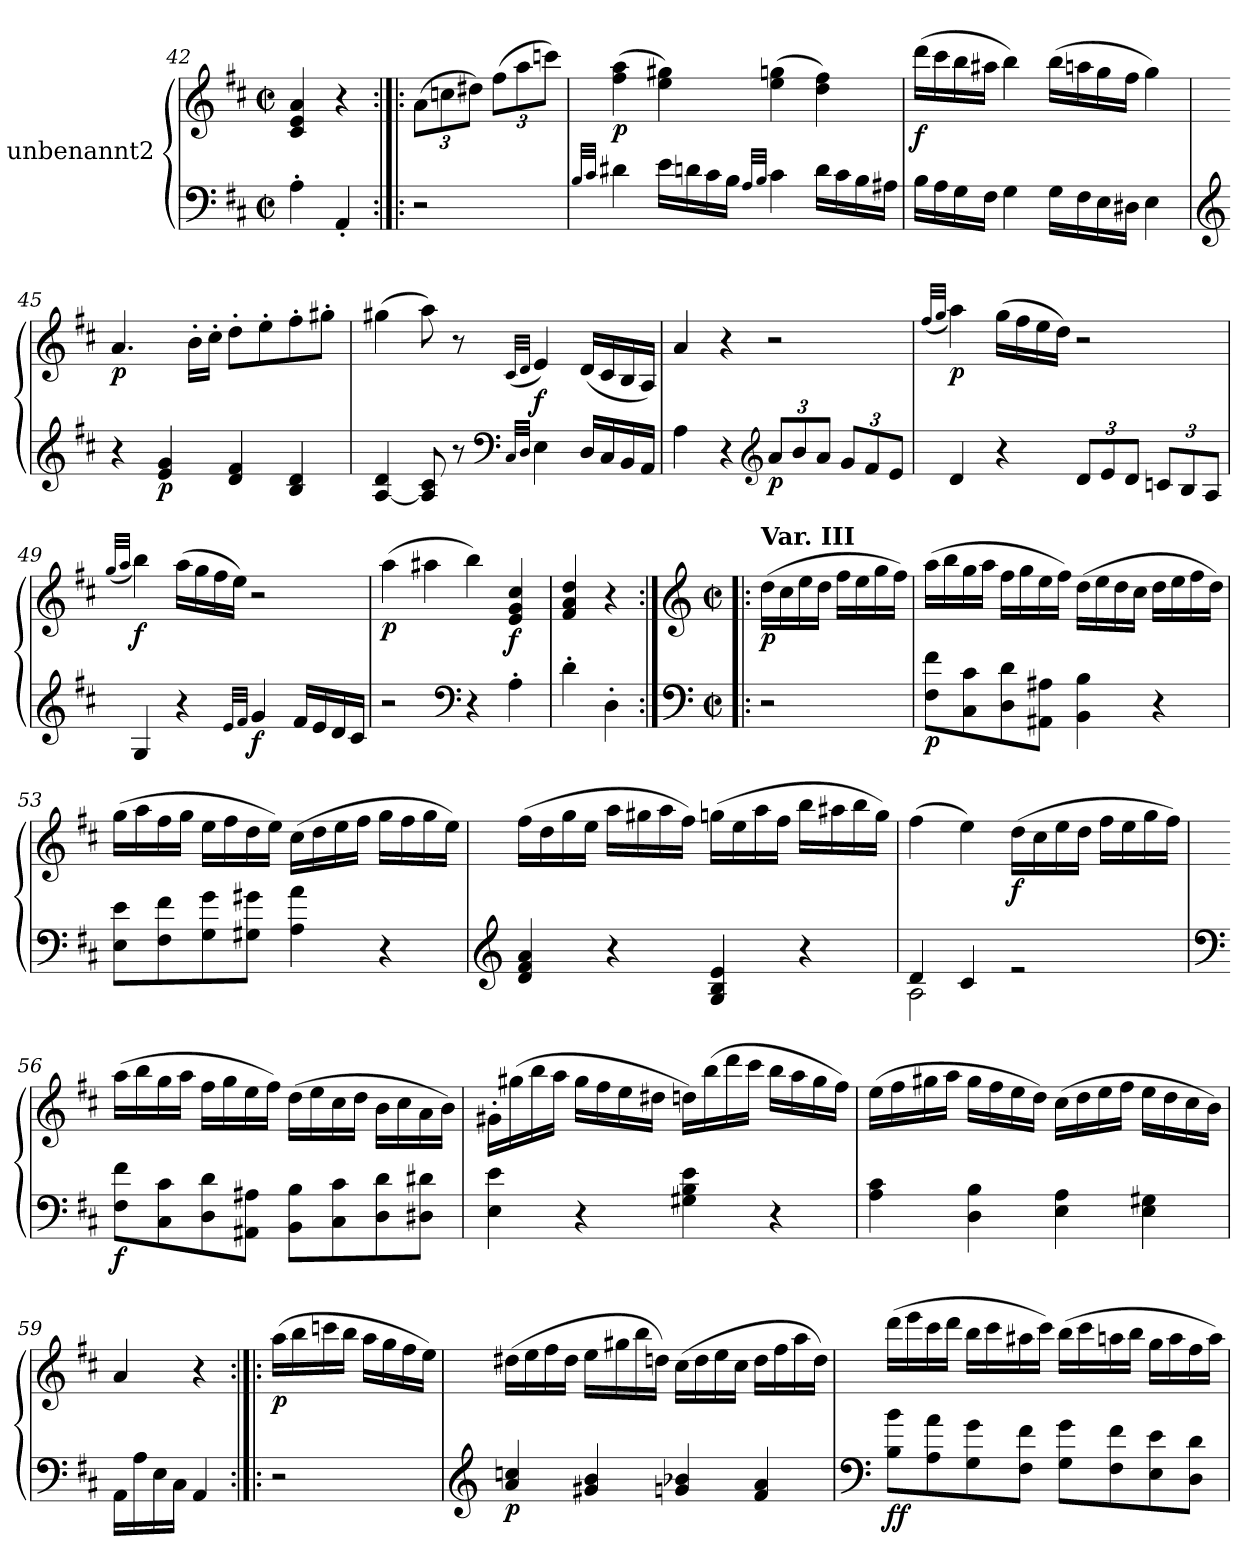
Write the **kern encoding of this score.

**kern	**kern	**dynam
*part1	*part1	*part1
*staff2	*staff1	*staff1/2
*I"unbenannt2	*	*
*clefF4	*clefG2	*
*k[f#c#]	*k[f#c#]	*
*M2/2	*M2/2	*
*met(c|)	*met(c|)	*
=42	=42	=42
4A'\	4c#/ 4e/ 4a/	.
4AA'/	4r	.
=42X5:|!|:	=42X5:|!|:	=42X5:|!|:
*	*Xbrackettup	*
2r	(>12a\L	.
.	12ccn\	.
.	12dd#X\J)	.
.	(>12ff#\L	.
.	12aa\	.
.	12cccn\J)	.
!!LO:LB:g=z
=43	=43	=43
32qB/LLL	.	.
32qc#/JJJ	.	.
!	!	!LO:DY:b
4d#X\	(>4ff#\ 4aa\	p
16e\LL	4ee\ 4gg#X\)	.
16dn\	.	.
16c#\	.	.
16B\JJ	.	.
32qA/LLL	.	.
32qB/JJJ	.	.
4c#\	(>4ee\ 4ggn\	.
16d\LL	4dd\ 4ff#\)	.
16c#\	.	.
16B\	.	.
16A#X\JJ	.	.
=44	=44	=44
!	!	!LO:DY:b
16B\LL	(>16ddd\LL	f
16A\	16ccc#\	.
16G\	16bb\	.
16F#\JJ	16aa#X\JJ	.
4G\	4bb\)	.
16G\LL	(>16bb\LL	.
16F#\	16aan\	.
16E\	16gg\	.
16D#X\JJ	16ff#\JJ	.
4E\	4gg\)	.
!!LO:LB:g=z
=45	=45	=45
*clefG2	*	*
!	!	!LO:DY:b
4r	4.a/	p
!	!	!LO:DY:b=2
4e/ 4g/	.	p
.	16b'\LL	.
.	16cc#'\JJ	.
4d/ 4f#/	8dd'\L	.
.	8ee'\	.
4B/ 4d/	8ff#'\	.
.	8gg#X'\J	.
=46	=46	=46
[<4A/ 4d/	(>4gg#X\	.
8A/] 8c#/	8aa\)	.
8r	8r	.
*clefF4	*	*
32qC#/LLL	(<32qc#/LLL	.
32qD/JJJ	32qd/JJJ	.
!	!	!LO:DY:b
4E\	4e/)	f
16D/LL	(<16d/LL	.
16C#/	16c#/	.
16BB/	16B/	.
16AA/JJ	16A/JJ)	.
=47	=47	=47
4A\	4a/	.
4r	4r	.
*clefG2	*	*
*Xbrackettup	*	*
!	!	!LO:DY:b=2
12a/L	2r	p
12b/	.	.
12a/J	.	.
12g/L	.	.
12f#/	.	.
12e/J	.	.
!!LO:LB:g=z
=48	=48	=48
.	(<32qff#/LLL	.
.	32qgg/JJJ	.
!	!	!LO:DY:b
4d/	4aa\)	p
4r	(>16gg\LL	.
.	16ff#\	.
.	16ee\	.
.	16dd\JJ)	.
12d/L	2r	.
12e/	.	.
12d/J	.	.
12cn/L	.	.
12B/	.	.
12A/J	.	.
=49	=49	=49
.	(<32qgg/LLL	.
.	32qaa/JJJ	.
!	!	!LO:DY:b
4G/	4bb\)	f
4r	(>16aa\LL	.
.	16gg\	.
.	16ff#\	.
.	16ee\JJ)	.
32qe/LLL	.	.
32qf#/JJJ	.	.
!	!	!LO:DY:b=2
4g/	2r	f
16f#/LL	.	.
16e/	.	.
16d/	.	.
16c#/JJ	.	.
=50	=50	=50
!	!	!LO:DY:b
2r	(>4aa\	p
.	4aa#X\	.
*clefF4	*	*
4r	4bb\)	.
!	!	!LO:DY:b
4A'\	4e/ 4g/ 4cc#/	f
=51	=51	=51
4d'\	4f#/ 4a/ 4dd/	.
4D'\	4r	.
!!LO:LB:g=z
=51X6:|!|:	=51X6:|!|:	=51X6:|!|:
*clefF4	*clefG2	*
*M2/2	*M2/2	*
*met(c|)	*met(c|)	*
!	!LO:TX:a:B:t=Var. III	!
!	!	!LO:DY:b
2r	(>16dd\LL	p
.	16cc#\	.
.	16ee\	.
.	16dd\JJ	.
.	16ff#\LL	.
.	16ee\	.
.	16gg\	.
.	16ff#\JJ)	.
=52	=52	=52
!	!	!LO:DY:b=2
8F#\ 8f#\L	(>16aa\LL	p
.	16bb\	.
8C#\ 8c#\	16gg\	.
.	16aa\JJ	.
8D\ 8d\	16ff#\LL	.
.	16gg\	.
8AA#X\ 8A#X\J	16ee\	.
.	16ff#\JJ)	.
4BB\ 4B\	(>16dd\LL	.
.	16ee\	.
.	16dd\	.
.	16cc#\JJ	.
4r	16dd\LL	.
.	16ee\	.
.	16ff#\	.
.	16dd\JJ)	.
=53	=53	=53
8E\ 8e\L	(>16gg\LL	.
.	16aa\	.
8F#\ 8f#\	16ff#\	.
.	16gg\JJ	.
8G\ 8g\	16ee\LL	.
.	16ff#\	.
8G#X\ 8g#X\J	16dd\	.
.	16ee\JJ)	.
4A\ 4a\	(>16cc#\LL	.
.	16dd\	.
.	16ee\	.
.	16ff#\JJ	.
4r	16gg\LL	.
.	16ff#\	.
.	16gg\	.
.	16ee\JJ)	.
!!LO:PB:g=z
=54	=54	=54
*clefG2	*	*
4d/ 4f#/ 4a/	(>16ff#\LL	.
.	16dd\	.
.	16gg\	.
.	16ee\JJ	.
4r	16aa\LL	.
.	16gg#X\	.
.	16aa\	.
.	16ff#\JJ)	.
4G/ 4B/ 4e/	(>16ggn\LL	.
.	16ee\	.
.	16aa\	.
.	16ff#\JJ	.
4r	16bb\LL	.
.	16aa#X\	.
.	16bb\	.
.	16gg\JJ)	.
=55	=55	=55
*^	*	*
4d/	2A\	(>4ff#\	.
4c#/	.	4ee\)	.
!	!	!	!LO:DY:b
2re	2ryy	(>16dd\LL	f
.	.	16cc#\	.
.	.	16ee\	.
.	.	16dd\JJ	.
.	.	16ff#\LL	.
.	.	16ee\	.
.	.	16gg\	.
.	.	16ff#\JJ)	.
*v	*v	*	*
=56	=56	=56
*clefF4	*	*
!	!	!LO:DY:b=2
8F#\ 8f#\L	(>16aa\LL	f
.	16bb\	.
8C#\ 8c#\	16gg\	.
.	16aa\JJ	.
8D\ 8d\	16ff#\LL	.
.	16gg\	.
8AA#X\ 8A#X\J	16ee\	.
.	16ff#\JJ)	.
8BB\ 8B\L	(>16dd\LL	.
.	16ee\	.
8C#\ 8c#\	16cc#\	.
.	16dd\JJ	.
8D\ 8d\	16b\LL	.
.	16cc#\	.
8D#X\ 8d#X\J	16a\	.
.	16b\JJ)	.
!!LO:LB:g=z
=57	=57	=57
4E\ 4e\	16g#X'\LL	.
.	(>16gg#X\	.
.	16bb\	.
.	16aa\JJ	.
4r	16gg#\LL	.
.	16ff#\	.
.	16ee\	.
.	16dd#X\JJ	.
4G#X\ 4B\ 4e\	16ddn\LL)	.
.	(>16bb\	.
.	16ddd\	.
.	16ccc#\JJ	.
4r	16bb\LL	.
.	16aa\	.
.	16gg#\	.
.	16ff#\JJ)	.
=58	=58	=58
4A\ 4c#\	(>16ee\LL	.
.	16ff#\	.
.	16gg#X\	.
.	16aa\JJ	.
4D\ 4B\	16gg#\LL	.
.	16ff#\	.
.	16ee\	.
.	16dd\JJ)	.
4E\ 4A\	(>16cc#\LL	.
.	16dd\	.
.	16ee\	.
.	16ff#\JJ	.
4E\ 4G#X\	16ee\LL	.
.	16dd\	.
.	16cc#\	.
.	16b\JJ)	.
=59	=59	=59
16AA\LL	4a/	.
16A\	.	.
16E\	.	.
16C#\JJ	.	.
4AA/	4r	.
!!LO:LB:g=z
=59X7:|!|:	=59X7:|!|:	=59X7:|!|:
!	!	!LO:DY:b
2r	(>16aa\LL	p
.	16bb\	.
.	16cccn\	.
.	16bb\JJ	.
.	16aa\LL	.
.	16gg\	.
.	16ff#\	.
.	16ee\JJ)	.
=60	=60	=60
*clefG2	*	*
!	!	!LO:DY:b=2
4a/ 4ccn/	(>16dd#X\LL	p
.	16ee\	.
.	16ff#\	.
.	16dd#\JJ	.
4g#X/ 4b/	16ee\LL	.
.	16gg#X\	.
.	16bb\	.
.	16ddn\JJ)	.
4gn/ 4b-X/	(>16cc#\LL	.
.	16dd\	.
.	16ee\	.
.	16cc#\JJ	.
4f#/ 4a/	16dd\LL	.
.	16ff#\	.
.	16aa\	.
.	16dd\JJ)	.
=61	=61	=61
*clefF4	*	*
!	!	!LO:DY:b=2
!	!	!LO:DY:n=1:b
8B\ 8b\L	(>16ddd\LL	f f
.	16eee\	.
8A\ 8a\	16ccc#\	.
.	16ddd\JJ	.
8G\ 8g\	16bb\LL	.
.	16ccc#\	.
8F#\ 8f#\J	16aa#X\	.
.	16ccc#\JJ)	.
8G\ 8g\L	(>16bb\LL	.
.	16ccc#\	.
8F#\ 8f#\	16aan\	.
.	16bb\JJ	.
8E\ 8e\	16gg\LL	.
.	16aa\	.
8D\ 8d\J	16ff#\	.
.	16aa\JJ)	.
=	=	=
*-	*-	*-
